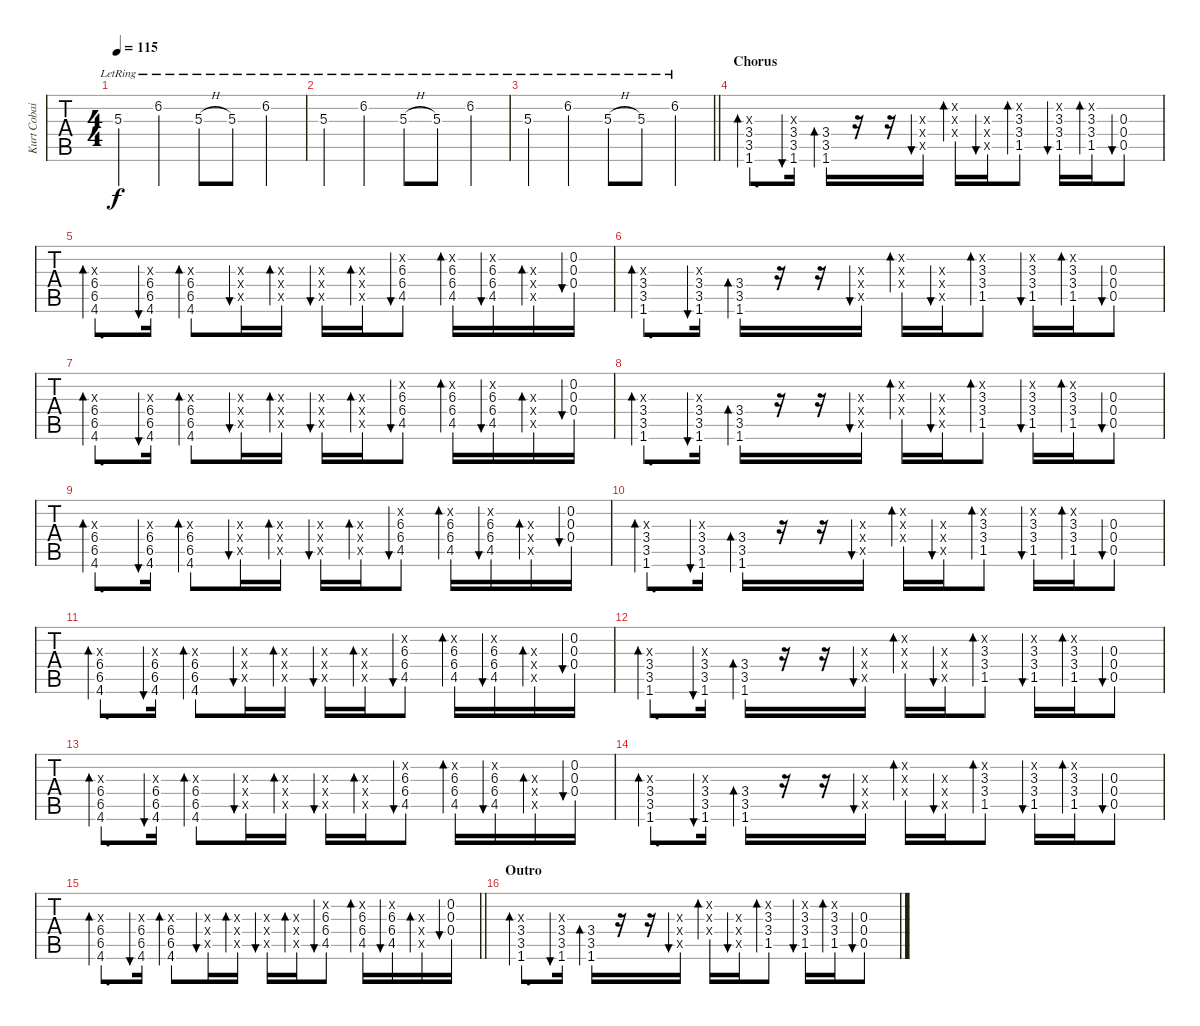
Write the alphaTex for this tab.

\track ("Kurt Cobain" "Kurt Cobai") {instrument distortionguitar}
\staff {tabs}
\tuning (E4 B3 G3 D3 A2 E2) {hide}
\ts (4 4)
\tempo 115
\clef g2
\ks c
5.3{lr}.4{dy f} 6.2{lr}.4 5.3{h lr}.8 5.3{lr}.8 6.2{lr}.4 |
5.3{lr}.4 6.2{lr}.4 5.3{h lr}.8 5.3{lr}.8 6.2{lr}.4 |
\barLineRight lightlight
5.3{lr}.4 6.2{lr}.4 5.3{h lr}.8 5.3{lr}.8 6.2{lr}.4 |
\section ("" "Chorus")
(0.3{x} 3.4 3.5 1.6).8{d bd 60} (0.3{x} 3.4 3.5 1.6).16{bu 60} (3.4 3.5 1.6).16{bd 60} r.16 r.16 (0.3{x} 0.4{x} 0.5{x}).16{bu 60} (0.2{x} 0.3{x} 0.4{x}).16{bd 60} (0.3{x} 0.4{x} 0.5{x}).16{bu 60} (0.2{x} 3.3 3.4 1.5).8{bd 60} (0.2{x} 3.3 3.4 1.5).16{bu 60} (0.2{x} 3.3 3.4 1.5).16{bd 60} (0.3 0.4 0.5).8{bu 60} |
(0.3{x} 6.4 6.5 4.6).8{d bd 60} (0.3{x} 6.4 6.5 4.6).16{bu 60} (0.3{x} 6.4 6.5 4.6).8{bd 60} (0.3{x} 0.4{x} 0.5{x}).16{bu 60} (0.3{x} 0.4{x} 0.5{x}).16{bd 60} (0.3{x} 0.4{x} 0.5{x}).16{bu 60} (0.3{x} 0.4{x} 0.5{x}).16{bd 60} (0.2{x} 6.3 6.4 4.5).8{bu 60} (0.2{x} 6.3 6.4 4.5).16{bd 60} (0.2{x} 6.3 6.4 4.5).16{bu 60} (0.3{x} 0.4{x} 0.5{x}).16{bd 60} (0.2 0.3 0.4).16{bu 60} |
(0.3{x} 3.4 3.5 1.6).8{d bd 60} (0.3{x} 3.4 3.5 1.6).16{bu 60} (3.4 3.5 1.6).16{bd 60} r.16 r.16 (0.3{x} 0.4{x} 0.5{x}).16{bu 60} (0.2{x} 0.3{x} 0.4{x}).16{bd 60} (0.3{x} 0.4{x} 0.5{x}).16{bu 60} (0.2{x} 3.3 3.4 1.5).8{bd 60} (0.2{x} 3.3 3.4 1.5).16{bu 60} (0.2{x} 3.3 3.4 1.5).16{bd 60} (0.3 0.4 0.5).8{bu 60} |
(0.3{x} 6.4 6.5 4.6).8{d bd 60} (0.3{x} 6.4 6.5 4.6).16{bu 60} (0.3{x} 6.4 6.5 4.6).8{bd 60} (0.3{x} 0.4{x} 0.5{x}).16{bu 60} (0.3{x} 0.4{x} 0.5{x}).16{bd 60} (0.3{x} 0.4{x} 0.5{x}).16{bu 60} (0.3{x} 0.4{x} 0.5{x}).16{bd 60} (0.2{x} 6.3 6.4 4.5).8{bu 60} (0.2{x} 6.3 6.4 4.5).16{bd 60} (0.2{x} 6.3 6.4 4.5).16{bu 60} (0.3{x} 0.4{x} 0.5{x}).16{bd 60} (0.2 0.3 0.4).16{bu 60} |
(0.3{x} 3.4 3.5 1.6).8{d bd 60} (0.3{x} 3.4 3.5 1.6).16{bu 60} (3.4 3.5 1.6).16{bd 60} r.16 r.16 (0.3{x} 0.4{x} 0.5{x}).16{bu 60} (0.2{x} 0.3{x} 0.4{x}).16{bd 60} (0.3{x} 0.4{x} 0.5{x}).16{bu 60} (0.2{x} 3.3 3.4 1.5).8{bd 60} (0.2{x} 3.3 3.4 1.5).16{bu 60} (0.2{x} 3.3 3.4 1.5).16{bd 60} (0.3 0.4 0.5).8{bu 60} |
(0.3{x} 6.4 6.5 4.6).8{d bd 60} (0.3{x} 6.4 6.5 4.6).16{bu 60} (0.3{x} 6.4 6.5 4.6).8{bd 60} (0.3{x} 0.4{x} 0.5{x}).16{bu 60} (0.3{x} 0.4{x} 0.5{x}).16{bd 60} (0.3{x} 0.4{x} 0.5{x}).16{bu 60} (0.3{x} 0.4{x} 0.5{x}).16{bd 60} (0.2{x} 6.3 6.4 4.5).8{bu 60} (0.2{x} 6.3 6.4 4.5).16{bd 60} (0.2{x} 6.3 6.4 4.5).16{bu 60} (0.3{x} 0.4{x} 0.5{x}).16{bd 60} (0.2 0.3 0.4).16{bu 60} |
(0.3{x} 3.4 3.5 1.6).8{d bd 60} (0.3{x} 3.4 3.5 1.6).16{bu 60} (3.4 3.5 1.6).16{bd 60} r.16 r.16 (0.3{x} 0.4{x} 0.5{x}).16{bu 60} (0.2{x} 0.3{x} 0.4{x}).16{bd 60} (0.3{x} 0.4{x} 0.5{x}).16{bu 60} (0.2{x} 3.3 3.4 1.5).8{bd 60} (0.2{x} 3.3 3.4 1.5).16{bu 60} (0.2{x} 3.3 3.4 1.5).16{bd 60} (0.3 0.4 0.5).8{bu 60} |
(0.3{x} 6.4 6.5 4.6).8{d bd 60} (0.3{x} 6.4 6.5 4.6).16{bu 60} (0.3{x} 6.4 6.5 4.6).8{bd 60} (0.3{x} 0.4{x} 0.5{x}).16{bu 60} (0.3{x} 0.4{x} 0.5{x}).16{bd 60} (0.3{x} 0.4{x} 0.5{x}).16{bu 60} (0.3{x} 0.4{x} 0.5{x}).16{bd 60} (0.2{x} 6.3 6.4 4.5).8{bu 60} (0.2{x} 6.3 6.4 4.5).16{bd 60} (0.2{x} 6.3 6.4 4.5).16{bu 60} (0.3{x} 0.4{x} 0.5{x}).16{bd 60} (0.2 0.3 0.4).16{bu 60} |
(0.3{x} 3.4 3.5 1.6).8{d bd 60} (0.3{x} 3.4 3.5 1.6).16{bu 60} (3.4 3.5 1.6).16{bd 60} r.16 r.16 (0.3{x} 0.4{x} 0.5{x}).16{bu 60} (0.2{x} 0.3{x} 0.4{x}).16{bd 60} (0.3{x} 0.4{x} 0.5{x}).16{bu 60} (0.2{x} 3.3 3.4 1.5).8{bd 60} (0.2{x} 3.3 3.4 1.5).16{bu 60} (0.2{x} 3.3 3.4 1.5).16{bd 60} (0.3 0.4 0.5).8{bu 60} |
(0.3{x} 6.4 6.5 4.6).8{d bd 60} (0.3{x} 6.4 6.5 4.6).16{bu 60} (0.3{x} 6.4 6.5 4.6).8{bd 60} (0.3{x} 0.4{x} 0.5{x}).16{bu 60} (0.3{x} 0.4{x} 0.5{x}).16{bd 60} (0.3{x} 0.4{x} 0.5{x}).16{bu 60} (0.3{x} 0.4{x} 0.5{x}).16{bd 60} (0.2{x} 6.3 6.4 4.5).8{bu 60} (0.2{x} 6.3 6.4 4.5).16{bd 60} (0.2{x} 6.3 6.4 4.5).16{bu 60} (0.3{x} 0.4{x} 0.5{x}).16{bd 60} (0.2 0.3 0.4).16{bu 60} |
(0.3{x} 3.4 3.5 1.6).8{d bd 60} (0.3{x} 3.4 3.5 1.6).16{bu 60} (3.4 3.5 1.6).16{bd 60} r.16 r.16 (0.3{x} 0.4{x} 0.5{x}).16{bu 60} (0.2{x} 0.3{x} 0.4{x}).16{bd 60} (0.3{x} 0.4{x} 0.5{x}).16{bu 60} (0.2{x} 3.3 3.4 1.5).8{bd 60} (0.2{x} 3.3 3.4 1.5).16{bu 60} (0.2{x} 3.3 3.4 1.5).16{bd 60} (0.3 0.4 0.5).8{bu 60} |
\barLineRight lightlight
(0.3{x} 6.4 6.5 4.6).8{d bd 60} (0.3{x} 6.4 6.5 4.6).16{bu 60} (0.3{x} 6.4 6.5 4.6).8{bd 60} (0.3{x} 0.4{x} 0.5{x}).16{bu 60} (0.3{x} 0.4{x} 0.5{x}).16{bd 60} (0.3{x} 0.4{x} 0.5{x}).16{bu 60} (0.3{x} 0.4{x} 0.5{x}).16{bd 60} (0.2{x} 6.3 6.4 4.5).8{bu 60} (0.2{x} 6.3 6.4 4.5).16{bd 60} (0.2{x} 6.3 6.4 4.5).16{bu 60} (0.3{x} 0.4{x} 0.5{x}).16{bd 60} (0.2 0.3 0.4).16{bu 60} |
\section ("" "Outro")
(0.3{x} 3.4 3.5 1.6).8{d bd 60} (0.3{x} 3.4 3.5 1.6).16{bu 60} (3.4 3.5 1.6).16{bd 60} r.16 r.16 (0.3{x} 0.4{x} 0.5{x}).16{bu 60} (0.2{x} 0.3{x} 0.4{x}).16{bd 60} (0.3{x} 0.4{x} 0.5{x}).16{bu 60} (0.2{x} 3.3 3.4 1.5).8{bd 60} (0.2{x} 3.3 3.4 1.5).16{bu 60} (0.2{x} 3.3 3.4 1.5).16{bd 60} (0.3 0.4 0.5).8{bu 60}
